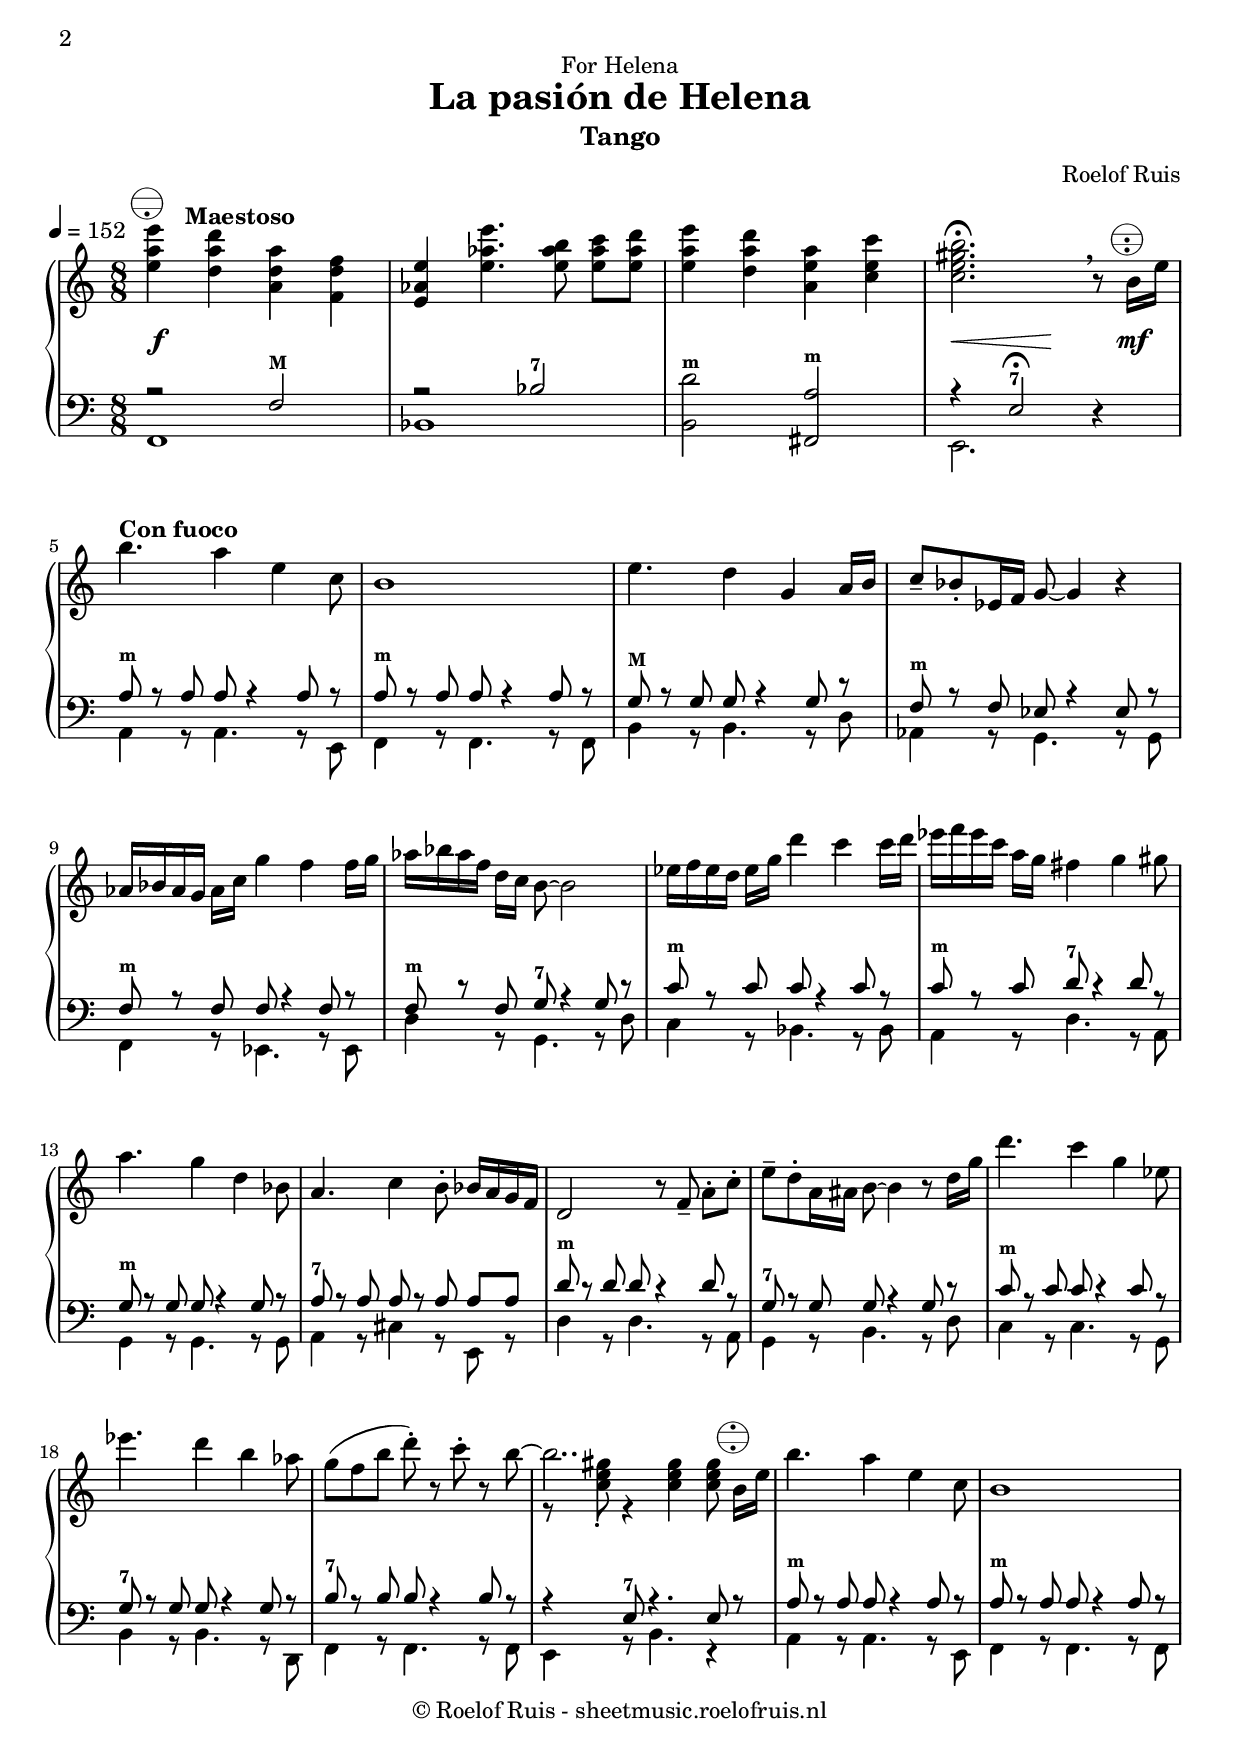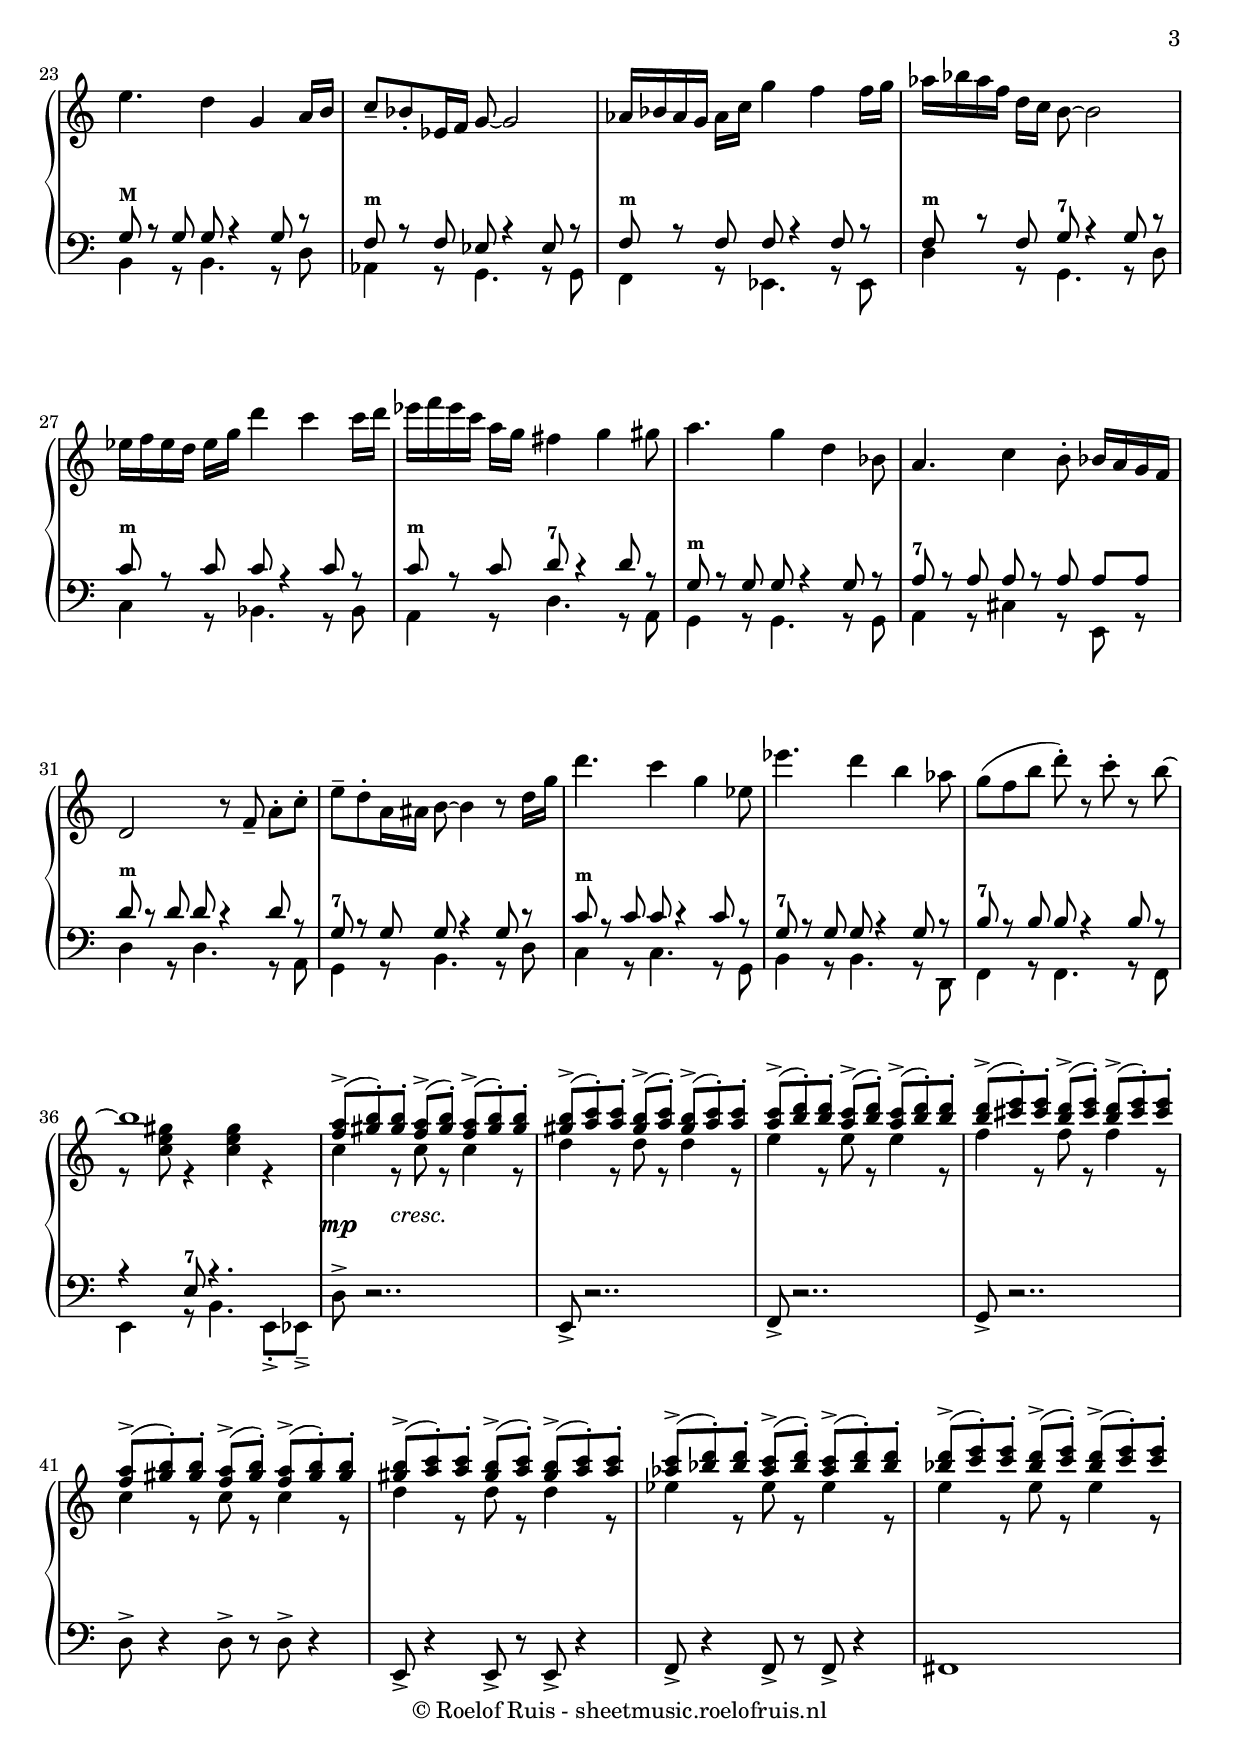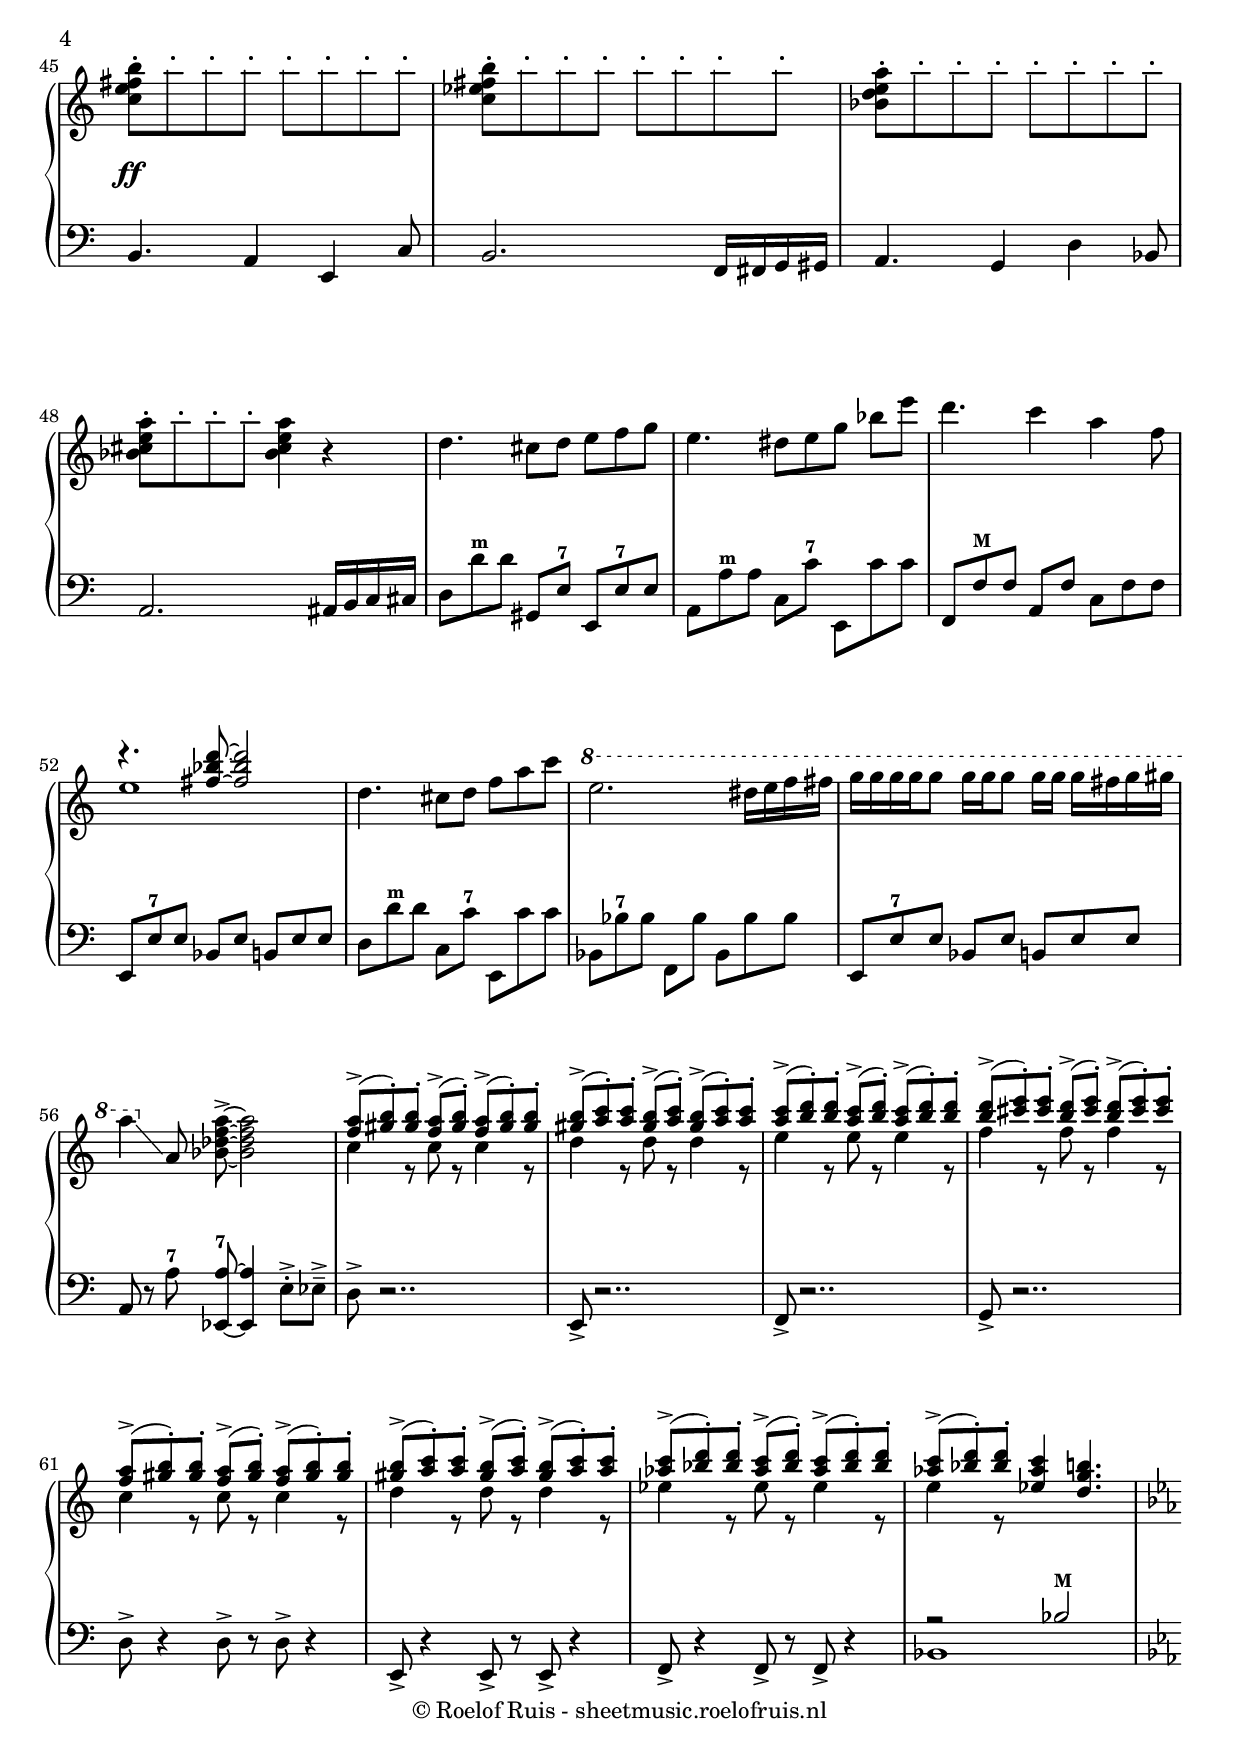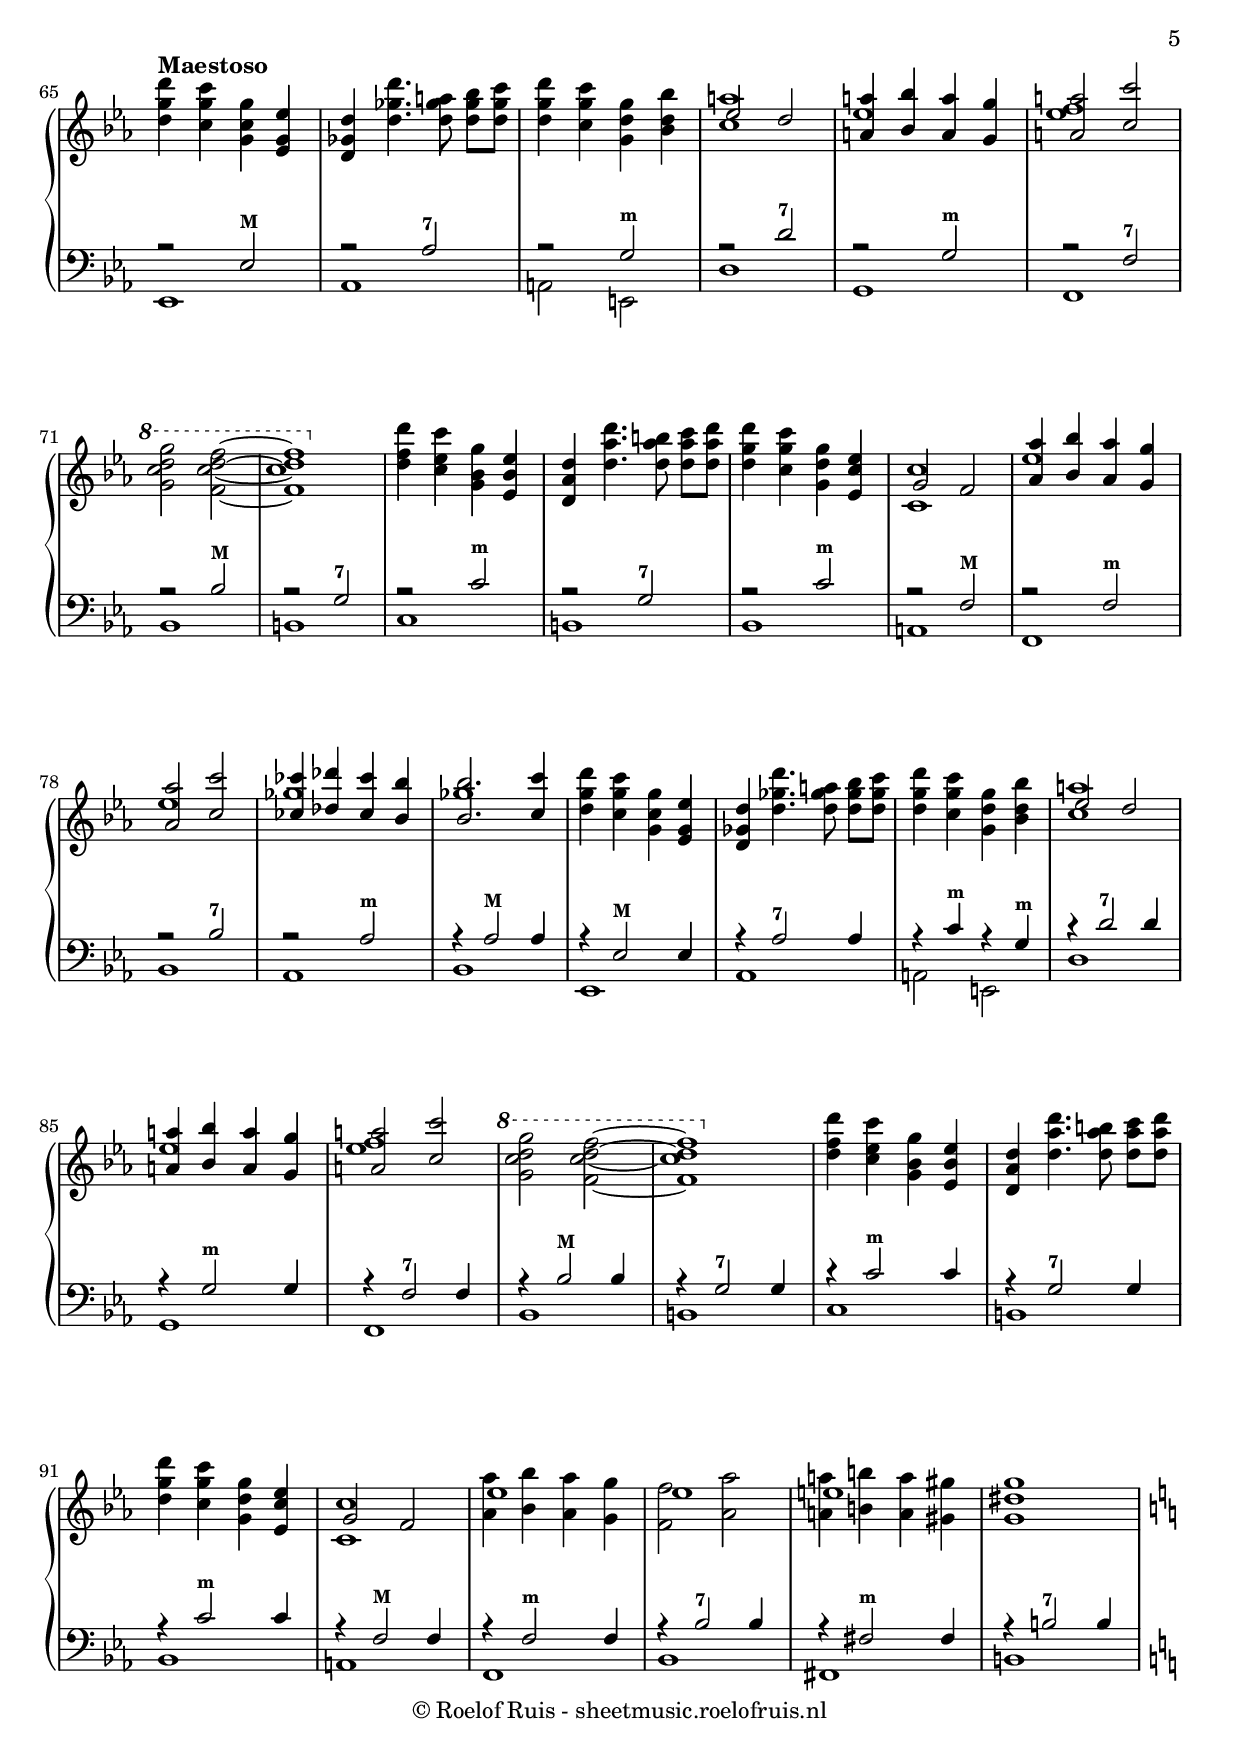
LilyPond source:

\version "2.20.0"

\include "../../shared_includes.ly"
\version "2.20.0"

% ---- Bellows ----
out = ^\markup { \musicglyph #"accordion.pull" }
in = ^\markup { \musicglyph #"accordion.push" }

outsub = _\markup { \musicglyph #"accordion.pull" }
insub = _\markup { \musicglyph #"accordion.push" }

% ---- Basses ----
mj = ^\markup { \bold \magnify #0.8 { \roman M } }
mn = ^\markup { \bold \magnify #0.8 { \roman m } }
spt = ^\markup { \bold \magnify #0.8 { \roman 7 } }
vsp = ^\markup { \bold \magnify #0.8 { \roman v7 } }

bbass = _\markup {\box {\bold{BB}}}
sbass = _\markup {\box {\bold{SB}}}

% ---- Registers ----

eightva = \markup {\italic \translate #'(1.8 . 0) \raise #2 \magnify #0.8 {"8va"}}
loco    = \markup {\italic \translate #'(1.8 . 0) \raise #2 \magnify #0.8 {"loco"}}

dot = \markup {
  \musicglyph #"accordion.dot"
}

freebass = \markup {
  \musicglyph #"accordion.freebass"
}

discant = \markup {
  \musicglyph #"accordion.discant"
}

fbrega = ^\markup {
  \whiteout
  \combine
  \freebass
  \raise #1.5 \dot
}

fbregz = ^\markup {
  \whiteout
  \combine
  \freebass
  \raise #0.5 \dot
}

fbregza = ^\markup {
  \whiteout
  \combine
  \freebass
  \combine
  \raise #0.5 \dot
  \raise #1.5 \dot
}

regz = ^\markup {
  \whiteout
  \combine
  \discant
  \raise #0.5 \dot
}

regez = ^\markup {
  \whiteout
  \combine
  \discant
    \combine
    \raise #0.5 \dot
    \eightva
}

rega = ^\markup {
  \whiteout
  \combine
  \discant
  \raise #1.5 \dot
}

regzdba = ^\markup {
  \whiteout
  \combine
  \discant
  \combine
    \raise #0.5 \dot
    \combine
      \raise #1.5 \dot
      \translate #'(-1 . 0) \raise #1.5 \dot
}

regdbav = ^\markup {
  \whiteout
  \combine
  \discant
  \combine
    \raise #2.5 \dot
    \combine
      \raise #1.5 \dot
      \translate #'(-1 . 0) \raise #1.5 \dot
}

regav = ^\markup {
  \whiteout
  \combine
  \discant
  \combine
    \raise #2.5 \dot
    \raise #1.5 \dot
}

regdbaz = ^\markup {
  \whiteout
  \combine
  \discant
  \combine
    \raise #0.5 \dot
    \combine
      \raise #1.5 \dot
      \translate #'(-1 . 0) \raise #1.5 \dot
}

regdba = ^\markup {
  \whiteout
  \combine
  \discant
  \combine
    \raise #1.5 \dot
    \translate #'(-1 . 0) \raise #1.5 \dot
}

regza = ^\markup {
  \whiteout
  \combine
  \discant
  \combine
    \raise #0.5 \dot
    \raise #1.5 \dot
}

regeza = ^\markup {
  \whiteout
  \combine
  \discant
  \combine
    \raise #0.5 \dot
    \combine
      \raise #1.5 \dot
      \eightva
}

regzv = ^\markup {
  \whiteout
  \combine
  \discant
  \combine
    \raise #0.5 \dot
    \raise #2.5 \dot
}

regzav = ^\markup {
  \whiteout
  \combine
  \discant
  \combine
    \raise #2.5 \dot
    \combine
      \raise #1.5 \dot
      \raise #0.5 \dot
}

regezv = ^\markup {
  \whiteout
  \combine
  \discant
  \combine
    \raise #0.5 \dot
    \combine
      \raise #2.5 \dot
      \eightva
}

regzacv = ^\markup {
  \whiteout
  \combine
  \discant
  \combine
    \raise #2.5 \dot
    \combine
      \translate #'(-1 . 0) \raise #1.5 \dot
      \raise #0.5 \dot
}

regzacvl = ^\markup {
  \whiteout
  \combine
  \discant
  \combine
    \raise #2.5 \dot
    \combine
      \translate #'(-1 . 0) \raise #1.5 \dot
      \combine
        \raise # 0.5 \dot
        \loco
}

regzdbav = ^\markup {
  \whiteout
  \combine
  \discant
  \combine
    \raise #2.5 \dot
    \combine
      \raise #1.5 \dot
      \combine
      \translate #'(-1 . 0) \raise #1.5 \dot
      \raise #0.5 \dot
}









% ---- Other functionality ----

simile = \markup "simile"
subp = _\markup{ \italic sub \dynamic p }


options = {
  \numericTimeSignature
  \time 8/8
  \key a \minor
  \override Score.MetronomeMark.X-offset = #-1
  \tempo 4 = 152
}

staffRight = {
  \options
  \clef treble

  \relative c'' {
    <e a e'>4\regz^\markup { \halign #-1.7 \bold "Maestoso" } <d a' d> <a d a'> <f d' f> |
    <e as e'> <e' as e'>4. <e as b>8 <e as c> <e as d> |
    <e a e'>4 <d a' d> <a e' a> <c e c'> |
    <c e gis b>2.\fermata \breathe r8 b16\regza e |

    \break
    
    b'4.^\markup { \bold "Con fuoco" } a4 e4 c8 |
    b1 |
    e4. d4 g,4 a16 b |
    c8-- bes-. es,16 f g8~ g4 r4 |
    
    as16[ bes as g] as[ c] g'4 f4 f16 g |
    as16[ bes as f] d[ c] b8~ b2 |
    es16[ f es d] es[ g] d'4 c c16 d |
    es16[ f es c] a[ g] fis4 g4 gis8 |
    
    a4. g4 d bes8 |
    a4. c4 b8-. bes16 a g f |
    d2 r8 f8-- a-. c-. |
    e-- d-. a16 ais b8~ b4 r8 d16 g |
    
    d'4. c4 g4 es8 |
    es'4. d4 b as8 |
    g8( f b d)-. r c-. r
    << { 
      \stemDown b~ \stemNeutral b2..
      b,16[\regzv e] 
    } \\ { 
      s 8 
      r8 <gis e c>8-. r4 <gis e c>4 <gis e c>8
    } >> |
    
    b4. a4 e4 c8 |
    b1 |
    e4. d4 g,4 a16 b |
    c8-- bes-. es,16 f g8~ g2 |
    
    as16[ bes as g] as[ c] g'4 f4 f16 g |
    as16[ bes as f] d[ c] b8~ b2 |
    es16[ f es d] es[ g] d'4 c c16 d |
    es16[ f es c] a[ g] fis4 g4 gis8 |
    
    a4. g4 d bes8 |
    a4. c4 b8-. bes16 a g f |
    d2 r8 f8-- a-. c-. |
    e-- d-. a16 ais b8~ b4 r8 d16 g |
    
    d'4. c4 g4 es8 |
    es'4. d4 b as8 |
    g8( f b d)-. r c-. r
    << { 
      \stemDown b~ \stemNeutral b1 
    } \\ { 
      s 8 r8 <gis e c>8 r4 <gis e c>4 r4  
    } >> |
    
    << { 
      <f a>8[(-> <gis b>-.) <gis b>]-. <f a>[(-> <gis b>-.)] <f a>([-> <gis b>-.) <gis b>-.] 
      <gis b>8(-> <a c>-.) <a c>-. <gis b>[(-> <a c>]-.) <gis b>[(-> <a c>-.) <a c>-.] |
      <a c>8(-> <b d>-.) <b d>-. <a c>[(-> <b d>]-.) <a c>[(-> <b d>-.) <b d>]-. |
      <b d>8(-> <cis e>-.) <cis e>-. <b d>[(-> <cis e>]-.) <b d>[(-> <cis e>-.) <cis e>]-. |
      
      <f, a>8[(-> <gis b>-.) <gis b>]-. <f a>[(-> <gis b>]-.) <f a>[(-> <gis b>-.) <gis b>-.]
      <gis b>8(-> <a c>-.) <a c>-. <gis b>[(-> <a c>]-.) <gis b>[(-> <a c>)-. <a c>]-.
      <as c>8(-> <bes d>-.) <bes d>-. <as c>[(-> <bes d>]-.) <as c>[(-> <bes d>)-. <bes d>]-.
      <bes d>8(-> <c e>-.) <c e>-. <bes d>[(-> <c e>]-.) <bes d>8[(-> <c e>-.) <c e>]-.
    } \\ { 
      c,4 r8 c8 r8 c4 r8 
      d4 r8 d8 r8 d4 r8
      e4 r8 e8 r8 e4 r8
      f4 r8 f8 r8 f4 r8
      
      c4 r8 c8 r8 c4 r8 
      d4 r8 d8 r8 d4 r8
      es4 r8 es8 r8 es4 r8
      e4 r8 e8 r8 e4 r8
    } >>
    
    <c e fis b>8[-. \hide NoteHead 8-. 8-. 8]-. 8[-. 8-. 8-. 8]-. \undo \hide NoteHead
    <c es fis b>8[-. \hide NoteHead 8-. 8-. 8]-. 8[-. 8-. 8-. 8]-. \undo \hide NoteHead
    <bes d e a>8[-. \hide NoteHead 8-. 8-. 8]-. 8[-. 8-. 8-. 8]-. \undo \hide NoteHead
    <bes cis e a>8[-. \hide NoteHead 8-. 8-. 8]-. \undo \hide NoteHead <bes cis e a>4 r4 |
    
    d4. cis8[ d] e[ f g] |
    e4. dis8 e g bes e |
    d4. c4 a f8 |
    << { r4. <fis~ bes~ d~>8 <fis bes d>2 } \\ { e1 } >>
    d4. cis8[ d] f[ a c] |
    \ottava 1
    e2. dis16 e f fis |
    g16 g g g g8 g16[ g g8] g16 g g fis g gis |
    a4\glissando
    \ottava 0
    a,,8 <bes~ des~ f~ a~>8-> <bes des f a>2 |
    
    << {
      <f' a>8[(-> <gis b>-.) <gis b>]-. <f a>[(-> <gis b>-.)] <f a>([-> <gis b>-.) <gis b>-.] 
      <gis b>8(-> <a c>-.) <a c>-. <gis b>[(-> <a c>]-.) <gis b>[(-> <a c>-.) <a c>-.] |
      <a c>8(-> <b d>-.) <b d>-. <a c>[(-> <b d>]-.) <a c>[(-> <b d>-.) <b d>]-. |
      <b d>8(-> <cis e>-.) <cis e>-. <b d>[(-> <cis e>]-.) <b d>[(-> <cis e>-.) <cis e>]-. |
      
      <f, a>8[(-> <gis b>-.) <gis b>]-. <f a>[(-> <gis b>]-.) <f a>[(-> <gis b>-.) <gis b>-.]
      <gis b>8(-> <a c>-.) <a c>-. <gis b>[(-> <a c>]-.) <gis b>[(-> <a c>)-. <a c>]-.
      <as c>8(-> <bes d>-.) <bes d>-. <as c>[(-> <bes d>]-.) <as c>[(-> <bes d>)-. <bes d>]-.
      <as c>8(-> <bes d>-.) <bes d>-. <es, as c>4 <d g b>4.
    } \\ { 
      c4 r8 c8 r8 c4 r8 
      d4 r8 d8 r8 d4 r8
      e4 r8 e8 r8 e4 r8
      f4 r8 f8 r8 f4 r8
      
      c4 r8 c8 r8 c4 r8 
      d4 r8 d8 r8 d4 r8
      es4 r8 es8 r8 es4 r8
      e4 r8
    } >>
    
    \break
    
    \key es \major
    <d g d'>4^\markup { \bold "Maestoso" } <c g' c> <g c g'> <es g es'> |
    <d ges d'>4 <d' ges d'>4. <d ges a>8 <d ges bes> <d ges c> |
    <d g d'>4 <c g' c> <g d' g> <bes d bes'> |
    << { es2 d } \\ { <c a'>1 } >> |
    
    << { <a a'>4 <bes bes'> <a a'> <g g'> } \\ { es'1 } >>
    << { <a, a'>2 <c c'> } \\ { <es f>1 } >>
    \ottava 1
    <g c d g>2 <f~ c'~ d~ f~>2 |
    <f c' d f>1
    \ottava 0

    <d f d'>4 <c es c'> <g bes g'> <es bes' es> |
    <d as' d>4 <d' as' d>4. <d as' b>8 <d as' c> <d as' d> |
    <d g d'>4 <c g' c> <g d' g> <es c' es>4 |
    << { g2 f } \\ { <c c'>1 } >>
    
    << { <as' as'>4 <bes bes'> <as as'> <g g'> } \\ { es'1 } >>
    << { <as, as'>2 <c c'> } \\ { es1 } >>
    << { <ces ces'>4 <des des'> <ces ces'> <bes bes'> } \\ { ges'1 } >>
    << { <bes, bes'>2. <c c'>4 } \\ { ges'1 } >>
    
    <d g d'>4 <c g' c> <g c g'> <es g es'> |
    <d ges d'>4 <d' ges d'>4. <d ges a>8 <d ges bes> <d ges c> |
    <d g d'>4 <c g' c> <g d' g> <bes d bes'> |
    << { es2 d } \\ { <c a'>1 } >> |
    
     << { <a a'>4 <bes bes'> <a a'> <g g'> } \\ { es'1 } >>
    << { <a, a'>2 <c c'> } \\ { <es f>1 } >>
    \ottava 1
    <g c d g>2 <f~ c'~ d~ f~>2 |
    <f c' d f>1
    \ottava 0

    <d f d'>4 <c es c'> <g bes g'> <es bes' es> |
    <d as' d>4 <d' as' d>4. <d as' b>8 <d as' c> <d as' d> |
    <d g d'>4 <c g' c> <g d' g> <es c' es>4 |
    << { g2 f } \\ { <c c'>1 } >>
    << { es'1 } \\ { <as, as'>4 <bes bes'> <as as'> <g g'> } >>
    << { es'1 } \\ { <f, f'>2 <as as'> } >>
    << { e'1 } \\ { <a, a'>4 <b b'> <a a'> <gis gis'> } >>
    <g dis' g>1
    
    \key a \minor
    
    
    
  }
}

staffLeft = {
  \options
  \clef bass

  << { r2 f\mj } \\ { f,1 } >>
  << { r2 bes\spt } \\ { bes,1 } >>
  <b, d'>2\mn <fis, a>2\mn
  << { r4 e2\spt\fermata d4\rest } \\ { e,2. } >>

  << { a8\mn r8 a8 a8 r4 a8 r8 } \\ { a,4 r8 a,4. r8 e,8 } >>
  << { a8\mn r8 a8 a8 r4 a8 r8 } \\ { f,4 r8 f,4. r8 f,8 } >>
  << { g8\mj r8 g8 g8 r4 g8 r8 } \\ { b,4 r8 b,4. r8 d8 } >>
  << { f8\mn r8 f8 es8 r4 es8 r8 } \\ { as,4 r8 g,4. r8 g,8 } >>
  << { f8\mn r8 f8 f8 r4 f8 r8 } \\ { f,4 r8 es,4. r8 es,8 } >> |
  << { f8\mn r8 f8 g8\spt r4 g8 r8 } \\ { d4 r8 g,4. r8 d8 } >> |
  << { c'8\mn r8 c'8 c'8 r4 c'8 r8 } \\ { c4 r8 bes,4. r8 bes,8 } >> |
  << { c'8\mn r8 c'8 d'8\spt r4 d'8 r8 } \\ { a,4 r8 d4. r8 a,8 } >> |
  << { g8\mn r8 g8 g8 r4 g8 r8 } \\ { g,4 r8 g,4. r8 g,8 } >> |
  << { a8\spt r8 a8 a8 r8 a8 a8 a8 } \\ { a,4 r8 cis4 r8 e,8 r8 } >> |
  << { d'8\mn r8 d'8 d' r4 d'8 r8 } \\ { d4 r8 d4. r8 a,8 } >> |
  << { g8\spt r8 g8 g8 r4 g8 r8 } \\ { g,4 r8 b,4. r8 d8 } >> |
  << { c'8\mn r8 c'8 c'8 r4 c'8 r8 } \\ { c4 r8 c4. r8 g,8 } >> |
  << { g8\spt r8 g8 g8 r4 g8 r8 } \\ { b,4 r8 b,4. r8 d,8 } >> |
  << { b8\spt r8 b8 b8 r4 b8 r8 } \\ { f,4 r8 f,4. r8 f,8 } >> |
  << { r4 e8\spt r4. e8 r8 } \\ { e,4 r8 b,4. r4 } >> |
  
  << { a8\mn r8 a8 a8 r4 a8 r8 } \\ { a,4 r8 a,4. r8 e,8 } >>
  << { a8\mn r8 a8 a8 r4 a8 r8 } \\ { f,4 r8 f,4. r8 f,8 } >>
  << { g8\mj r8 g8 g8 r4 g8 r8 } \\ { b,4 r8 b,4. r8 d8 } >>
  << { f8\mn r8 f8 es8 r4 es8 r8 } \\ { as,4 r8 g,4. r8 g,8 } >>
  << { f8\mn r8 f8 f8 r4 f8 r8 } \\ { f,4 r8 es,4. r8 es,8 } >> |
  << { f8\mn r8 f8 g8\spt r4 g8 r8 } \\ { d4 r8 g,4. r8 d8 } >> |
  << { c'8\mn r8 c'8 c'8 r4 c'8 r8 } \\ { c4 r8 bes,4. r8 bes,8 } >> |
  << { c'8\mn r8 c'8 d'8\spt r4 d'8 r8 } \\ { a,4 r8 d4. r8 a,8 } >> |
  << { g8\mn r8 g8 g8 r4 g8 r8 } \\ { g,4 r8 g,4. r8 g,8 } >> |
  << { a8\spt r8 a8 a8 r8 a8 a8 a8 } \\ { a,4 r8 cis4 r8 e,8 r8 } >> |
  << { d'8\mn r8 d'8 d' r4 d'8 r8 } \\ { d4 r8 d4. r8 a,8 } >> |
  << { g8\spt r8 g8 g8 r4 g8 r8 } \\ { g,4 r8 b,4. r8 d8 } >> |
  << { c'8\mn r8 c'8 c'8 r4 c'8 r8 } \\ { c4 r8 c4. r8 g,8 } >> |
  << { g8\spt r8 g8 g8 r4 g8 r8 } \\ { b,4 r8 b,4. r8 d,8 } >> |
  << { b8\spt r8 b8 b8 r4 b8 r8 } \\ { f,4 r8 f,4. r8 f,8 } >> |
  << { r4 e8\spt r4. } \\ { e,4 r8 b,4. e,8-.-> es,8---> } >> |
  
  d8-> r2.. |
  e,8-> r2.. |
  f,8-> r2.. |
  g,8-> r2.. |
  d8-> r4 d8-> r8 d8-> r4 |
  e,8-> r4 e,8-> r8 e,8-> r4 |
  f,8-> r4 f,8-> r8 f,8-> r4 |
  fis,1 |
  
  b,4. a,4 e,4 c8 |
  b,2. f,16 fis, g, gis, |
  a,4. g,4 d4 bes,8 |
  a,2. ais,16 b, c cis |

  d8 d'8\mn 8 gis,8[ e8]\spt e,[ e\spt e] |
  a,8 a8\mn 8 c8[ c'8]\spt e,[ c'8 8] |
  f,8 f8\mj 8 a,[ f8] c[ f8 8] |
  e,8 e8\spt e bes,[ e8] b,[ e8 e] |
  
  d8 d'8\mn 8 c8[ c'8]\spt e,[ c'8 c'] |
  bes,8 bes8\spt 8 f,[ bes] bes,8[ bes8 8] |
  e,8 e8\spt e bes,8[ e8] b,8[ e8 8]
  a,8 r8 a8\spt <es,~ a~>8\spt <es, a>4 e8-.-> es---> |
  
  d8-> r2.. |
  e,8-> r2.. |
  f,8-> r2.. |
  g,8-> r2.. |
  d8-> r4 d8-> r8 d8-> r4 |
  e,8-> r4 e,8-> r8 e,8-> r4 |
  f,8-> r4 f,8-> r8 f,8-> r4 |
  << { r2 bes\mj } \\ { bes,1 } >>
  
  \key es \major
  
  << { 
    r2 es\mj
    r2 as\spt
    r2 g\mn
    r2 d'\spt
    r2 g\mn
    r2 f\spt
    r2 bes\mj
    r2 g\spt
    r2 c'\mn
    r2 g\spt
    r2 c'\mn
    r2 f\mj
    r2 f\mn
    r2 bes\spt
    r2 as\mn
    r4 as2\mj as4
  } \\ {
    es,1
    as,1
    a,2 e,2
    d1
    g,1
    f,1
    bes,1
    b,1
    c1
    b,1
    bes,1
    a,1
    f,1
    bes,1
    as,1
    bes,1
  } >>
  
  << {
    r4 es2\mj es4
    r4 as2\spt as4
    r4 c'\mn r4 g\mn
    r4 d'2\spt d'4
    r4 g2\mn g4
    r4 f2\spt f4
    r4 bes2\mj bes4 
    r4 g2\spt g4
    r4 c'2\mn c'4
    r4 g2\spt g4
    r4 c'2\mn c'4
    r4 f2\mj f4
    r4 f2\mn f4
    r4 bes2\spt bes4
    r4 fis2\mn fis4
    r4 b2\spt b4
  } \\ {
    es,1
    as,1
    a,2 e,2
    d1
    g,1
    f,1
    bes,1
    b,1
    c1
    b,1
    bes,1
    a,1
    f,1
    bes,1
    fis,1
    b,1
  } >>
  
  \key a \minor
  
  
  
}

dynamicsStaff = \new Dynamics {
  \time 4/4

  s1\f
  s1
  s1
  s2\< s4.\! s8\mf
  
  s1*16
  s1*16
  s4\mp s2.^\markup { "cresc." }
  s1*3
  s1*4
  s1\ff
  
}

\book {

  \header {
    title = "La pasión de Helena"
    dedication = "For Helena"
    subtitle = "Tango"
    composer = "Roelof Ruis"
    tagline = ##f
    instrumentName = "Accordion solo"
    year = "2025"
    description = "A passionate Tango with intricate left hand patterns."
    info = ""
    permission = "Licensed under the Creative Commons Attribution-NoDerivatives 4.0 International License."
    projecturl = \githuburl
    version = "Oktober 2025 - Unfinished"
  }

  \paper {
    max-systems-per-page = 5
    min-systems-per-page = 5
    ragged-last-bottom = ##f

    indent = 0.0
    print-all-headers = ##t
    
    bookTitleMarkup = \markup {
      \column {
        \vspace #2
        \fill-line { \fontsize #2 \fromproperty #'header:dedication }
        \vspace #1
        \fill-line { \fontsize #8 \fromproperty #'header:title }
        \vspace #2
        \fill-line { \fontsize #6 \italic \fromproperty #'header:composer }
        \vspace #.5
        \fill-line { \fontsize #2 \fromproperty #'header:year }
        \vspace #3
        \fill-line { \fontsize #4 \fromproperty #'header:instrumentName }
        \vspace #10
        \override #'(line-width . 55)
        \fontsize #1
        \justify-field #'header:description
        \vspace #1
        \fontsize #1
        \justify-field #'header:info
        \vspace #4
        \override #'(line-width . 55)
        \fontsize #1
        \justify-field #'header:permission
        \vspace #1
        \vspace #14
        \justify { \char ##x00A9 Roelof Ruis \concat { " - Version " \fromproperty #'header:version } }
        \typewriter { \fromproperty #'header:projecturl }
      }
    }
    
    oddFooterMarkup = \markup {
      \fill-line {
        \center-column {
          \if \should-print-page-number
          \line { \char ##x00A9 Roelof Ruis - sheetmusic.roelofruis.nl }
        }
      }
    }  
  }

  \score {
    \header {
      breakbefore = ##t
    }

    \new PianoStaff \with {
      \override StaffGrouper.staff-staff-spacing = #'((basic-distance . 12) (padding . 1))
    } <<
      \new Staff = "right" \with {midiInstrument = "reed organ"} \staffRight
      \dynamicsStaff
      \new Staff = "left" \with {midiInstrument = "reed organ"} \staffLeft
    >>

    \layout {}
    
    \midi {}
  }
}
